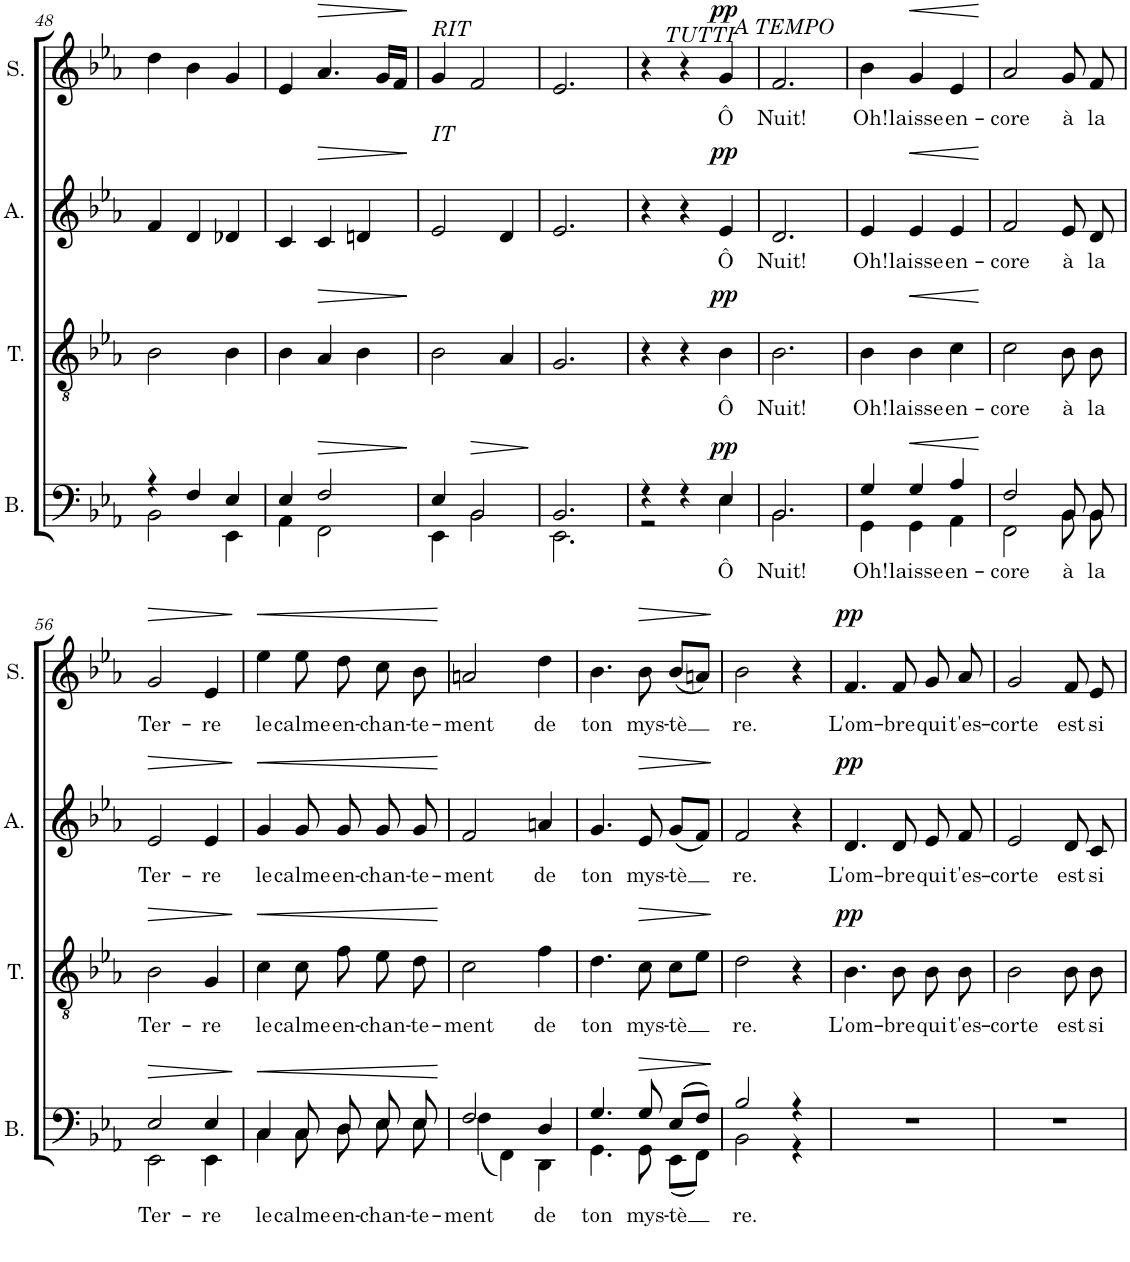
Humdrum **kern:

**kern	**text	**dynam	**kern	**text	**dynam	**kern	**text	**dynam	**kern	**text	**dynam
*part4	*part4	*part4	*part3	*part3	*part3	*part2	*part2	*part2	*part1	*part1	*part1
*staff4	*staff4	*staff4	*staff3	*staff3	*staff3	*staff2	*staff2	*staff2	*staff1	*staff1	*staff1
*I"Basse	*	*	*I"Ténor	*	*	*I"Alto	*	*	*I"Soprane	*	*
*I'B.	*	*	*I'T.	*	*	*I'A.	*	*	*I'S.	*	*
!!LO:PB:g=z
*clefF4	*	*	*clefGv2	*	*	*clefG2	*	*	*clefG2	*	*
*k[b-e-a-]	*	*	*k[b-e-a-]	*	*	*k[b-e-a-]	*	*	*k[b-e-a-]	*	*
*M3/4	*	*	*M3/4	*	*	*M3/4	*	*	*M3/4	*	*
=48	=48	=48	=48	=48	=48	=48	=48	=48	=48	=48	=48
*^	*	*	*	*	*	*	*	*	*	*	*
4r	2BB-\	.	.	2B-\	.	.	4f/	.	.	4dd\	.	.
4F/	.	.	.	.	.	.	4d/	.	.	4b-\	.	.
4E-/	4EE-\	.	.	4B-\	.	.	4d-X/	.	.	4g/	.	.
=49	=49	=49	=49	=49	=49	=49	=49	=49	=49	=49	=49	=49
4E-/	4AA-\	.	.	4B-\	.	.	4c/	.	.	4e-/	.	.
!	!	!	!LO:HP:b	!	!	!LO:HP:b	!	!	!LO:HP:b	!	!	!LO:HP:b
2F/	2FF\	.	>	4A-/	.	>	4c/	.	>	4.a-/	.	>
.	.	.	.	4B-\	.	.	4dn/	.	.	.	.	.
.	.	.	.	.	.	.	.	.	.	16g/LL	.	.
.	.	.	.	.	.	.	.	.	.	16f/JJ	.	.
*v	*v	*	*	*	*	*	*	*	*	*	*	*
.	.	]	.	.	]	.	.	]	.	.	]
=50	=50	=50	=50	=50	=50	=50	=50	=50	=50	=50	=50
*^	*	*	*	*	*	*	*	*	*	*	*
!	!	!	!	!	!	!	!	!	!	!LO:TX:b:i:t=IT	!	!
!	!	!	!	!	!	!	!	!	!	!LO:TX:a:i:t=RIT	!	!
4E-/	4EE-\	.	.	2B-\	.	.	2e-/	.	.	4g/	.	.
!	!	!	!LO:HP:b	!	!	!	!	!	!	!	!	!
2BB-/	2BB-\	.	>	.	.	.	.	.	.	2f/	.	.
.	.	.	.	4A-/	.	.	4d/	.	.	.	.	.
*v	*v	*	*	*	*	*	*	*	*	*	*	*
.	.	]	.	.	.	.	.	.	.	.	.
=51	=51	=51	=51	=51	=51	=51	=51	=51	=51	=51	=51
*^	*	*	*	*	*	*	*	*	*	*	*
2.BB-/	2.EE-\	.	.	2.G/	.	.	2.e-/	.	.	2.e-/	.	.
=52	=52	=52	=52	=52	=52	=52	=52	=52	=52	=52	=52	=52
4r	2r	.	.	4r	.	.	4r	.	.	4r	.	.
4r	.	.	.	4r	.	.	4r	.	.	4r	.	.
!	!	!	!	!	!	!	!	!	!	!LO:TX:a:i:t=TUTTI	!	!
!	!	!LO:LY:b	!LO:DY:a	!	!LO:LY:b	!LO:DY:a	!	!LO:LY:b	!LO:DY:a	!	!LO:LY:b	!LO:DY:a
4E-/	4E-\	Ô	pp	4B-\	Ô	pp	4e-/	Ô	pp	4g/	Ô	pp
=53	=53	=53	=53	=53	=53	=53	=53	=53	=53	=53	=53	=53
!	!	!	!	!	!	!	!	!	!	!LO:TX:a:i:t=A TEMPO	!	!
!	!	!LO:LY:b	!	!	!LO:LY:b	!	!	!LO:LY:b	!	!	!LO:LY:b	!
2.BB-/	2.BB-\	Nuit!	.	2.B-\	Nuit!	.	2.d/	Nuit!	.	2.f/	Nuit!	.
=54	=54	=54	=54	=54	=54	=54	=54	=54	=54	=54	=54	=54
!	!	!LO:LY:b	!	!	!LO:LY:b	!	!	!LO:LY:b	!	!	!LO:LY:b	!
4G/	4GG\	Oh!	.	4B-\	Oh!	.	4e-/	Oh!	.	4b-\	Oh!	.
!	!	!LO:LY:b	!LO:HP:b	!	!LO:LY:b	!LO:HP:b	!	!LO:LY:b	!LO:HP:b	!	!LO:LY:b	!LO:HP:b
4G/	4GG\	laisse	<	4B-\	laisse	<	4e-/	laisse	<	4g/	laisse	<
!	!	!LO:LY:b	!	!	!LO:LY:b	!	!	!LO:LY:b	!	!	!LO:LY:b	!
4A-/	4AA-\	en-	.	4c\	en-	.	4e-/	en-	.	4e-/	en-	.
*v	*v	*	*	*	*	*	*	*	*	*	*	*
.	.	[	.	.	[	.	.	[	.	.	[
=55	=55	=55	=55	=55	=55	=55	=55	=55	=55	=55	=55
!	!LO:LY:b	!	!	!LO:LY:b	!	!	!LO:LY:b	!	!	!LO:LY:b	!
*^	*	*	*	*	*	*	*	*	*	*	*
2F/	2FF\	-core	.	2c\	-core	.	2f/	-core	.	2a-/	-core	.
!	!	!LO:LY:b	!	!	!LO:LY:b	!	!	!LO:LY:b	!	!	!LO:LY:b	!
8BB-/	8BB-\	à	.	8B-\	à	.	8e-/	à	.	8g/	à	.
!	!	!LO:LY:b	!	!	!LO:LY:b	!	!	!LO:LY:b	!	!	!LO:LY:b	!
8BB-/	8BB-\	la	.	8B-\	la	.	8d/	la	.	8f/	la	.
!!LO:LB:g=z
=56	=56	=56	=56	=56	=56	=56	=56	=56	=56	=56	=56	=56
!	!	!LO:LY:b	!LO:HP:b	!	!LO:LY:b	!LO:HP:b	!	!LO:LY:b	!LO:HP:b	!	!LO:LY:b	!LO:HP:b
2E-/	2EE-\	Ter-	>	2B-\	Ter-	>	2e-/	Ter-	>	2g/	Ter-	>
!	!	!LO:LY:b	!	!	!LO:LY:b	!	!	!LO:LY:b	!	!	!LO:LY:b	!
4E-/	4EE-\	-re	.	4G/	-re	.	4e-/	-re	.	4e-/	-re	.
*v	*v	*	*	*	*	*	*	*	*	*	*	*
.	.	]	.	.	]	.	.	]	.	.	]
=57	=57	=57	=57	=57	=57	=57	=57	=57	=57	=57	=57
!	!LO:LY:b	!LO:HP:b	!	!LO:LY:b	!LO:HP:b	!	!LO:LY:b	!LO:HP:b	!	!LO:LY:b	!LO:HP:b
*^	*	*	*	*	*	*	*	*	*	*	*
4C/	4C\	le	<	4c\	le	<	4g/	le	<	4ee-\	le	<
!	!	!LO:LY:b	!	!	!LO:LY:b	!	!	!LO:LY:b	!	!	!LO:LY:b	!
8C/	8C\	calme	.	8c\	calme	.	8g/	calme	.	8ee-\	calme	.
!	!	!LO:LY:b	!	!	!LO:LY:b	!	!	!LO:LY:b	!	!	!LO:LY:b	!
8D/	8D\	en-	.	8f\	en-	.	8g/	en-	.	8dd\	en-	.
!	!	!LO:LY:b	!	!	!LO:LY:b	!	!	!LO:LY:b	!	!	!LO:LY:b	!
8E-/	8E-\	-chan-	.	8e-\	-chan-	.	8g/	-chan-	.	8cc\	-chan-	.
!	!	!LO:LY:b	!	!	!LO:LY:b	!	!	!LO:LY:b	!	!	!LO:LY:b	!
8E-/	8E-\	-te-	.	8d\	-te-	.	8g/	-te-	.	8b-\	-te-	.
*v	*v	*	*	*	*	*	*	*	*	*	*	*
.	.	[	.	.	[	.	.	[	.	.	[
=58	=58	=58	=58	=58	=58	=58	=58	=58	=58	=58	=58
!	!LO:LY:b	!	!	!LO:LY:b	!	!	!LO:LY:b	!	!	!LO:LY:b	!
*^	*	*	*	*	*	*	*	*	*	*	*
2F/	(4F\	-ment	.	2c\	-ment	.	2f/	-ment	.	2an/	-ment	.
.	4FF\)	.	.	.	.	.	.	.	.	.	.	.
!	!	!LO:LY:b	!	!	!LO:LY:b	!	!	!LO:LY:b	!	!	!LO:LY:b	!
4D/	4DD\	de	.	4f\	de	.	4an/	de	.	4dd\	de	.
=59	=59	=59	=59	=59	=59	=59	=59	=59	=59	=59	=59	=59
!	!	!LO:LY:b	!	!	!LO:LY:b	!	!	!LO:LY:b	!	!	!LO:LY:b	!
4.G/	4.GG\	ton	.	4.d\	ton	.	4.g/	ton	.	4.b-\	ton	.
!	!	!LO:LY:b	!LO:HP:b	!	!LO:LY:b	!LO:HP:b	!	!LO:LY:b	!LO:HP:b	!	!LO:LY:b	!LO:HP:b
8G/	8GG\	mys-	>	8c\	mys-	>	8e-/	mys-	>	8b-\	mys-	>
!	!	!LO:LY:b	!	!	!LO:LY:b	!	!	!LO:LY:b	!	!	!LO:LY:b	!
(8E-/L	(8EE-\L	-tè	.	8c\L	-tè	.	(8g/L	-tè	.	(8b-/L	-tè	.
8F/J)	8FF\J)	.	.	8e-\J	.	.	8f/J)	.	.	8an/J)	.	.
*v	*v	*	*	*	*	*	*	*	*	*	*	*
.	.	]	.	.	]	.	.	]	.	.	]
=60	=60	=60	=60	=60	=60	=60	=60	=60	=60	=60	=60
!	!LO:LY:b	!	!	!LO:LY:b	!	!	!LO:LY:b	!	!	!LO:LY:b	!
*^	*	*	*	*	*	*	*	*	*	*	*
2B-/	2BB-\	re.	.	2d\	re.	.	2f/	re.	.	2b-\	re.	.
4r	4r	.	.	4r	.	.	4r	.	.	4r	.	.
=61	=61	=61	=61	=61	=61	=61	=61	=61	=61	=61	=61	=61
!	!	!	!	!	!LO:LY:b	!LO:DY:a	!	!LO:LY:b	!LO:DY:a	!	!LO:LY:b	!LO:DY:a
*v	*v	*	*	*	*	*	*	*	*	*	*	*
2.r	.	.	4.B-\	L'om-	pp	4.d/	L'om-	pp	4.f/	L'om-	pp
!	!	!	!	!LO:LY:b	!	!	!LO:LY:b	!	!	!LO:LY:b	!
.	.	.	8B-\	-bre	.	8d/	-bre	.	8f/	-bre	.
!	!	!	!	!LO:LY:b	!	!	!LO:LY:b	!	!	!LO:LY:b	!
.	.	.	8B-\	qui	.	8e-/	qui	.	8g/	qui	.
!	!	!	!	!LO:LY:b	!	!	!LO:LY:b	!	!	!LO:LY:b	!
.	.	.	8B-\	t'es-	.	8f/	t'es-	.	8a-/	t'es-	.
=62	=62	=62	=62	=62	=62	=62	=62	=62	=62	=62	=62
!	!	!	!	!LO:LY:b	!	!	!LO:LY:b	!	!	!LO:LY:b	!
2.r	.	.	2B-\	-corte	.	2e-/	-corte	.	2g/	-corte	.
!	!	!	!	!LO:LY:b	!	!	!LO:LY:b	!	!	!LO:LY:b	!
.	.	.	8B-\	est	.	8d/	est	.	8f/	est	.
!	!	!	!	!LO:LY:b	!	!	!LO:LY:b	!	!	!LO:LY:b	!
.	.	.	8B-\	si	.	8c/	si	.	8e-/	si	.
=	=	=	=	=	=	=	=	=	=	=	=
*-	*-	*-	*-	*-	*-	*-	*-	*-	*-	*-	*-
